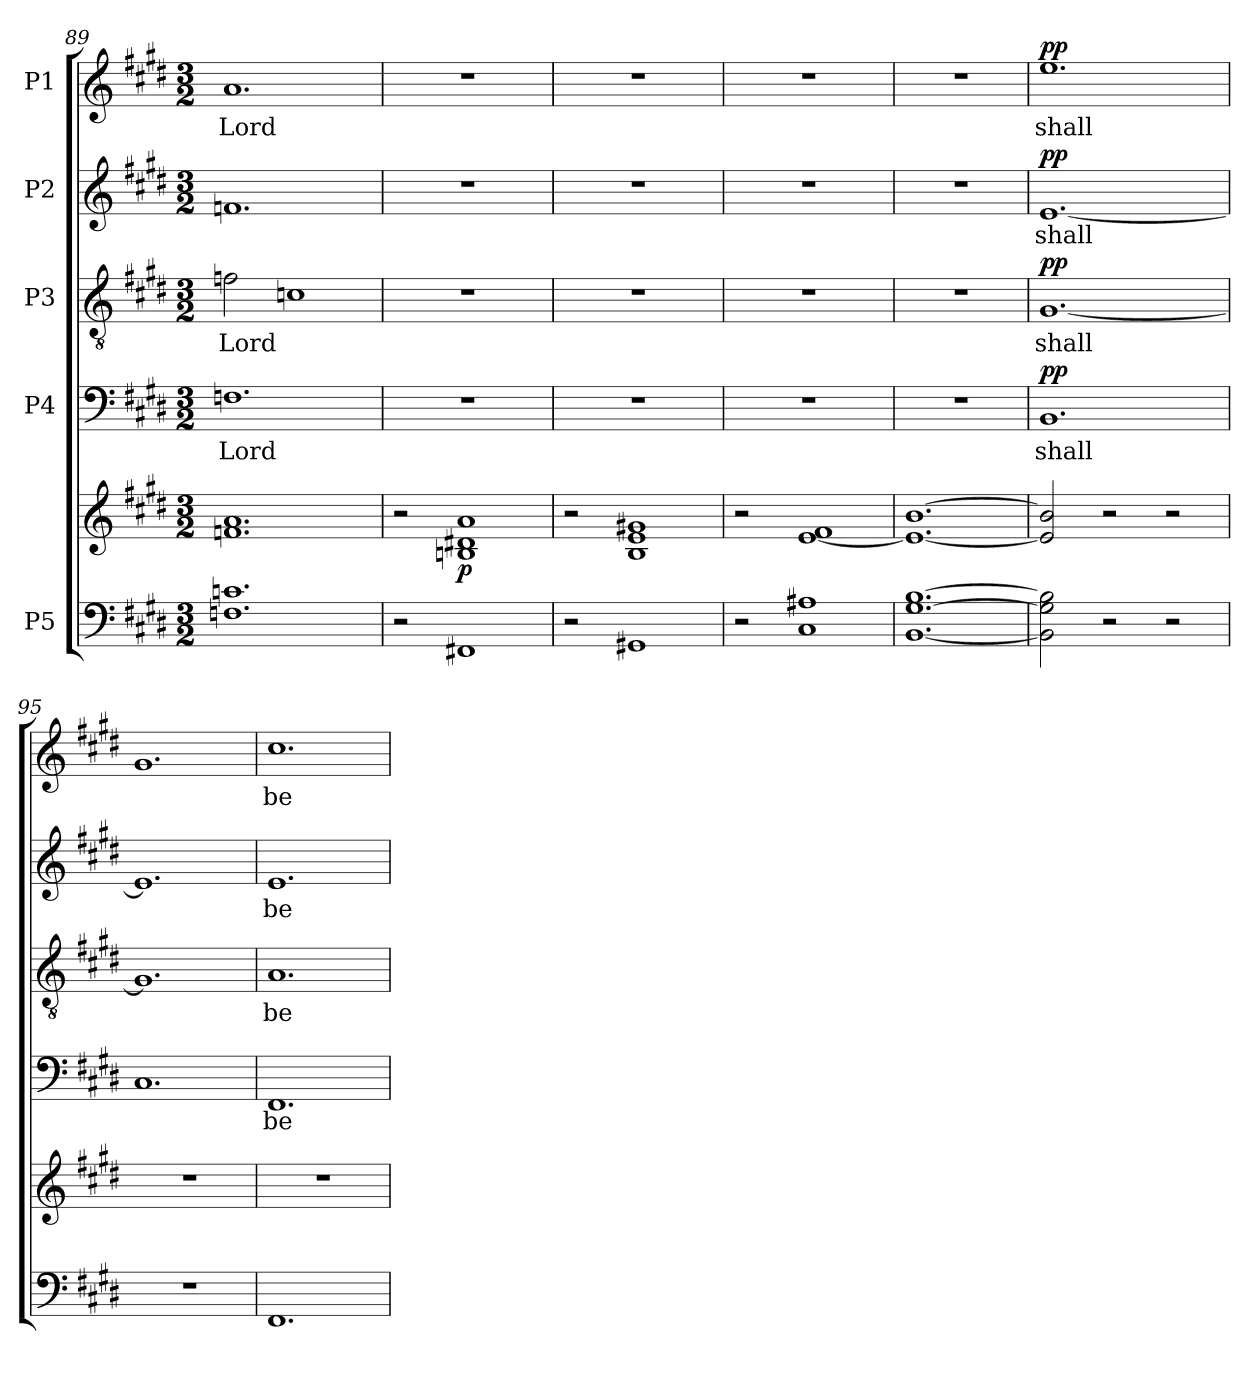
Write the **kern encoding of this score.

**kern	**kern	**dynam	**kern	**text	**dynam	**kern	**text	**dynam	**kern	**text	**dynam	**kern	**text	**dynam
*part5	*part5	*part5	*part4	*part4	*part4	*part3	*part3	*part3	*part2	*part2	*part2	*part1	*part1	*part1
*staff6	*staff5	*staff5/6	*staff4	*staff4	*staff4	*staff3	*staff3	*staff3	*staff2	*staff2	*staff2	*staff1	*staff1	*staff1
*I"P5	*	*	*I"P4	*	*	*I"P3	*	*	*I"P2	*	*	*I"P1	*	*
*clefF4	*clefG2	*	*clefF4	*	*	*clefGv2	*	*	*clefG2	*	*	*clefG2	*	*
*	*	*	*	*	*	*ITrd7c12	*	*	*	*	*	*	*	*
*k[f#c#g#d#]	*k[f#c#g#d#]	*	*k[f#c#g#d#]	*	*	*k[f#c#g#d#]	*	*	*k[f#c#g#d#]	*	*	*k[f#c#g#d#]	*	*
*E:	*E:	*	*E:	*	*	*E:	*	*	*E:	*	*	*E:	*	*
*M3/2	*M3/2	*	*M3/2	*	*	*M3/2	*	*	*M3/2	*	*	*M3/2	*	*
=89	=89	=89	=89	=89	=89	=89	=89	=89	=89	=89	=89	=89	=89	=89
!	!	!	!	!LO:LY:b:color=#000000	!	!	!	!	!	!	!	!	!	!
!	!	!	!	!	!	!	!LO:LY:b:color=#000000	!	!	!	!	!	!	!
!	!	!	!	!	!	!	!	!	!	!	!	!	!LO:LY:b:color=#000000	!
1.Fni 1.cni	1.fni 1.ai	.	1.Fni	Lord	.	2Fni\	Lord	.	1.fni	.	.	1.ai	Lord	.
.	.	.	.	.	.	1Cni	.	.	.	.	.	.	.	.
!!LO:PB:g=z
=90	=90	=90	=90	=90	=90	=90	=90	=90	=90	=90	=90	=90	=90	=90
!	!	!	!LO:N:vis=1	!	!	!LO:N:vis=1	!	!	!LO:N:vis=1	!	!	!LO:N:vis=1	!	!
2r	2r	.	1.r	.	.	1.r	.	.	1.r	.	.	1.r	.	.
1FF#Xi	1Bni 1d#Xi 1ai	p	.	.	.	.	.	.	.	.	.	.	.	.
=91	=91	=91	=91	=91	=91	=91	=91	=91	=91	=91	=91	=91	=91	=91
!	!	!	!LO:N:vis=1	!	!	!LO:N:vis=1	!	!	!LO:N:vis=1	!	!	!LO:N:vis=1	!	!
2r	2r	.	1.r	.	.	1.r	.	.	1.r	.	.	1.r	.	.
1GG#Xi	1Bi 1ei 1g#Xi	.	.	.	.	.	.	.	.	.	.	.	.	.
=92	=92	=92	=92	=92	=92	=92	=92	=92	=92	=92	=92	=92	=92	=92
!	!	!	!LO:N:vis=1	!	!	!LO:N:vis=1	!	!	!LO:N:vis=1	!	!	!LO:N:vis=1	!	!
2r	2r	.	1.r	.	.	1.r	.	.	1.r	.	.	1.r	.	.
1C#i 1A#Xi	[1ei 1f#i	.	.	.	.	.	.	.	.	.	.	.	.	.
=93	=93	=93	=93	=93	=93	=93	=93	=93	=93	=93	=93	=93	=93	=93
!	!	!	!LO:N:vis=1	!	!	!LO:N:vis=1	!	!	!LO:N:vis=1	!	!	!LO:N:vis=1	!	!
[1.BBi [1.G#i [1.Bi	1.ei_ [1.bi	.	1.r	.	.	1.r	.	.	1.r	.	.	1.r	.	.
=94	=94	=94	=94	=94	=94	=94	=94	=94	=94	=94	=94	=94	=94	=94
!	!	!	!	!LO:LY:b:color=#000000	!	!	!	!	!	!	!	!	!	!
!	!	!	!	!	!	!	!LO:LY:b:color=#000000	!	!	!	!	!	!	!
!	!	!	!	!	!	!	!	!	!	!LO:LY:b:color=#000000	!	!	!	!
!	!	!	!	!	!	!	!	!	!	!	!	!	!LO:LY:b:color=#000000	!
2BBi\] 2G#i] 2Bi]	2ei/] 2bi]	.	1.BBi	shall	pp	[1.GG#i	shall	pp	[1.ei	shall	pp	1.eei	shall	pp
2r	2r	.	.	.	.	.	.	.	.	.	.	.	.	.
2r	2r	.	.	.	.	.	.	.	.	.	.	.	.	.
=95	=95	=95	=95	=95	=95	=95	=95	=95	=95	=95	=95	=95	=95	=95
!LO:N:vis=1	!LO:N:vis=1	!	!	!	!	!	!	!	!	!	!	!	!	!
1.r	1.r	.	1.C#i	.	.	1.GG#i]	.	.	1.ei]	.	.	1.g#i	.	.
=96	=96	=96	=96	=96	=96	=96	=96	=96	=96	=96	=96	=96	=96	=96
!	!LO:N:vis=1	!	!	!	!	!	!	!	!	!	!	!	!	!
!	!	!	!	!LO:LY:b:color=#000000	!	!	!	!	!	!	!	!	!	!
!	!	!	!	!	!	!	!LO:LY:b:color=#000000	!	!	!	!	!	!	!
!	!	!	!	!	!	!	!	!	!	!LO:LY:b:color=#000000	!	!	!	!
!	!	!	!	!	!	!	!	!	!	!	!	!	!LO:LY:b:color=#000000	!
1.FF#i	1.r	.	1.FF#i	be	.	1.AAi	be	.	1.ei	be	.	1.cc#i	be	.
=	=	=	=	=	=	=	=	=	=	=	=	=	=	=
*-	*-	*-	*-	*-	*-	*-	*-	*-	*-	*-	*-	*-	*-	*-
